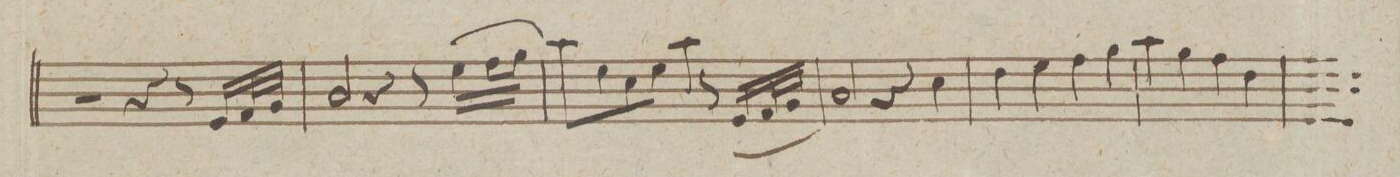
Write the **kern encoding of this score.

**kern	**dynam
*I"Serpente	*
*clefF4	*
*k[]	*
*met(c|)	*
*M2/2	*
2r	.
4r	.
8r	.
16GG/LL	.
32AA/L	.
32BB/JJJ	.
=213	=213
2C/	.
4r	.
8r	.
(16G\LL	.
32A\L	.
32B\JJJ	.
=214	=214
8c\L)	.
8G\	.
8E\	.
8G\J	.
4c\	.
8r	.
(16GG/LL	.
32AA/L	.
32BB/JJJ	.
=215	=215
2C/)	.
4r	.
4E\	.
=216	=216
4F\	.
4G\	.
4A\	.
4B\	.
=217	=217
4c\	.
4B\	.
4A\	.
4F\	.
=218	=218
*-	*-
